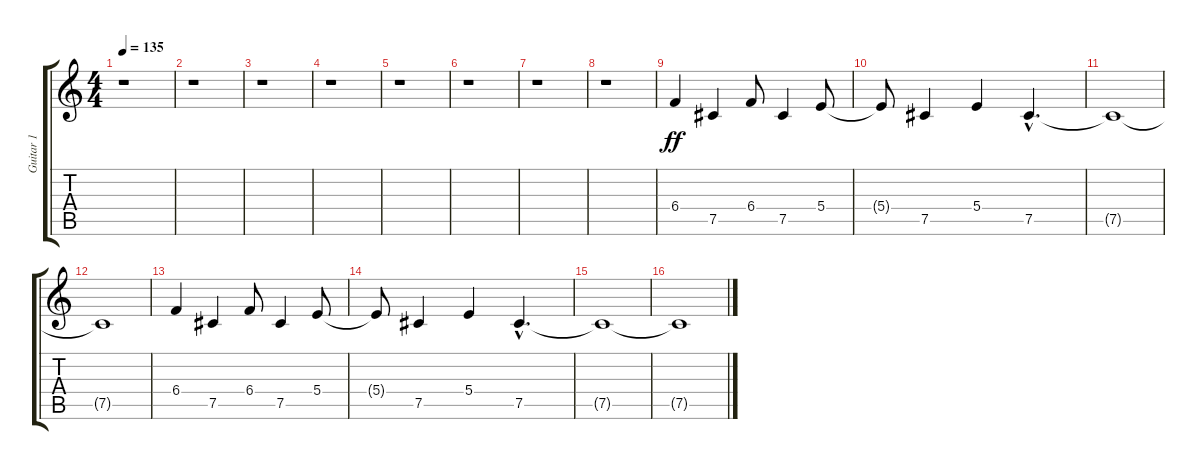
\track ("Guitar 1" "Guitar 1") {instrument distortionguitar}
\staff {score tabs}
\tuning (Db4 Ab3 E3 B2 Gb2 Db2) {hide}
\ts (4 4)
\tempo 135
\clef g2
\ks c
r.1{dy ff} |
r.1 |
r.1 |
r.1 |
r.1 |
r.1 |
r.1 |
r.1 |
6.4.4 7.5.4 6.4.8 7.5.4 5.4.8 |
5.4{t}.8 7.5.4 5.4.4 7.5{hac}.4{d} |
7.5{t}.1 |
7.5{t}.1 |
6.4.4 7.5.4 6.4.8 7.5.4 5.4.8 |
5.4{t}.8 7.5.4 5.4.4 7.5{hac}.4{d} |
7.5{t}.1 |
7.5{t}.1
